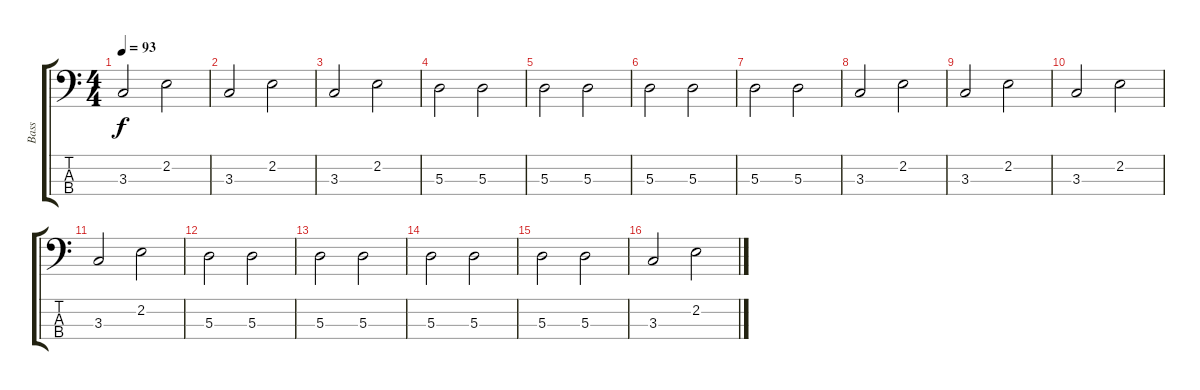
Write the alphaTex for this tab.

\track ("Bass" "Bass") {instrument electricbassfinger}
\staff {score tabs}
\tuning (G2 D2 A1 D1) {hide}
\ts (4 4)
\tempo 93
\clef f4
\ks c
3.3.2{dy f} 2.2.2 |
3.3.2 2.2.2 |
3.3.2 2.2.2 |
5.3.2 5.3.2 |
5.3.2 5.3.2 |
5.3.2 5.3.2 |
5.3.2 5.3.2 |
3.3.2 2.2.2 |
3.3.2 2.2.2 |
3.3.2 2.2.2 |
3.3.2 2.2.2 |
5.3.2 5.3.2 |
5.3.2 5.3.2 |
5.3.2 5.3.2 |
5.3.2 5.3.2 |
3.3.2 2.2.2
